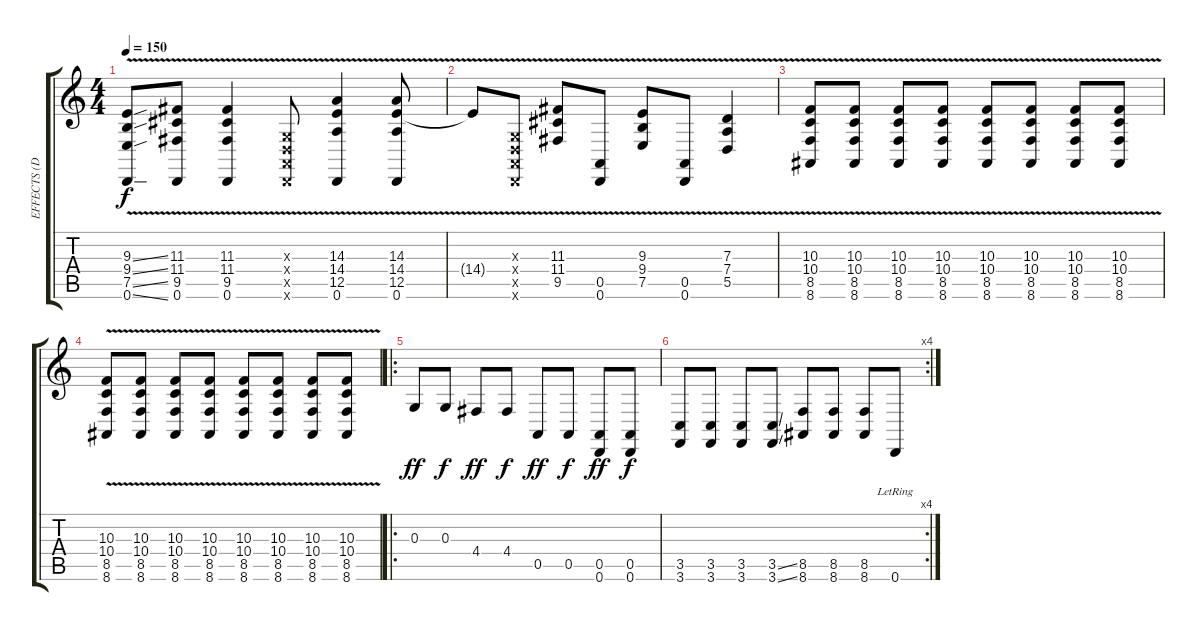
\track ("EFFECTS (DON'T PAY ATTENTION)" "EFFECTS (D") {instrument fx4atmosphere}
\staff {score tabs}
\tuning (E4 B3 G3 D3 A2 D2) {hide}
\ts (4 4)
\tempo 150
\clef g2
\ks c
(9.3{v ss} 9.4{v ss} 7.5{v ss} 0.6{v ss}).8{dy f} (11.3{v} 11.4{v} 9.5{v} 0.6{v}).8 (11.3{v} 11.4{v} 9.5{v} 0.6{v}).4 (0.3{v x} 0.4{v x} 0.5{v x} 0.6{v x}).8 (14.3{v} 14.4{v} 12.5{v} 0.6{v}).4 (14.3{v} 14.4{v} 12.5{v} 0.6{v}).8 |
14.4{v t}.8 (0.3{v x} 0.4{v x} 0.5{v x} 0.6{v x}).8 (11.3{v} 11.4{v} 9.5{v}).8 (0.5{v} 0.6{v}).8 (9.3{v} 9.4{v} 7.5{v}).8 (0.5{v} 0.6{v}).8 (7.3{v} 7.4{v} 5.5{v}).4 |
(10.3{v} 10.4{v} 8.5{v} 8.6{v}).8 (10.3{v} 10.4{v} 8.5{v} 8.6{v}).8 (10.3{v} 10.4{v} 8.5{v} 8.6{v}).8 (10.3{v} 10.4{v} 8.5{v} 8.6{v}).8 (10.3{v} 10.4{v} 8.5{v} 8.6{v}).8 (10.3{v} 10.4{v} 8.5{v} 8.6{v}).8 (10.3{v} 10.4{v} 8.5{v} 8.6{v}).8 (10.3{v} 10.4{v} 8.5{v} 8.6{v}).8 |
(10.3{v} 10.4{v} 8.5{v} 8.6{v}).8 (10.3{v} 10.4{v} 8.5{v} 8.6{v}).8 (10.3{v} 10.4{v} 8.5{v} 8.6{v}).8 (10.3{v} 10.4{v} 8.5{v} 8.6{v}).8 (10.3{v} 10.4{v} 8.5{v} 8.6{v}).8 (10.3{v} 10.4{v} 8.5{v} 8.6{v}).8 (10.3{v} 10.4{v} 8.5{v} 8.6{v}).8 (10.3{v} 10.4{v} 8.5{v} 8.6{v}).8 |
\ro
0.3.8{dy ff volume 8 instrument electricguitarclean} 0.3.8{dy f} 4.4.8{dy ff} 4.4.8{dy f} 0.5.8{dy ff} 0.5.8{dy f} (0.5 0.6).8{dy ff} (0.5 0.6).8{dy f} |
\rc 4
(3.5 3.6).8 (3.5 3.6).8 (3.5 3.6).8 (3.5{ss} 3.6{ss}).8 (8.5 8.6).8 (8.5 8.6).8 (8.5 8.6).8 0.6{lr}.8
